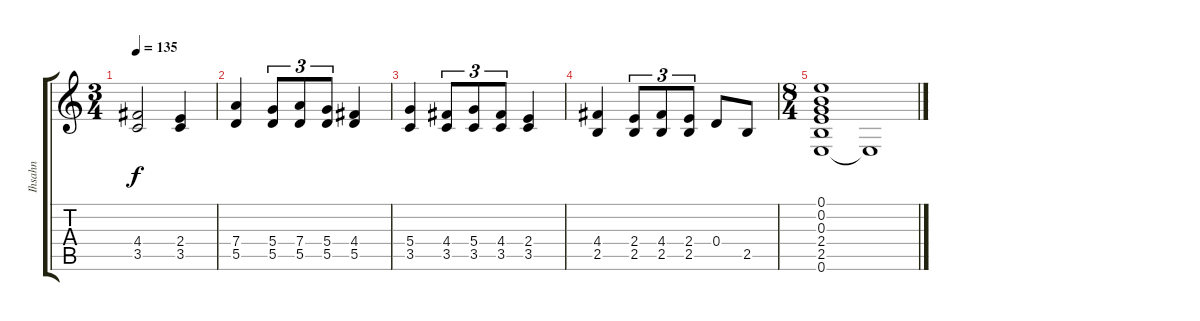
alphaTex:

\track ("Ihsahn" "Ihsahn") {instrument overdrivenguitar}
\staff {score tabs}
\tuning (E4 B3 G3 D3 A2 E2) {hide}
\ts (3 4)
\tempo 135
\clef g2
\ks c
(4.4 3.5).2{dy f} (2.4 3.5).4 |
(7.4 5.5).4 (5.4 5.5).8{tu (3 2)} (7.4 5.5).8{tu (3 2)} (5.4 5.5).8{tu (3 2)} (4.4 5.5).4 |
(5.4 3.5).4 (4.4 3.5).8{tu (3 2)} (5.4 3.5).8{tu (3 2)} (4.4 3.5).8{tu (3 2)} (2.4 3.5).4 |
(4.4 2.5).4 (2.4 2.5).8{tu (3 2)} (4.4 2.5).8{tu (3 2)} (2.4 2.5).8{tu (3 2)} 0.4.8 2.5.8 |
\ts (8 4)
(0.1 0.2 0.3 2.4 2.5 0.6).1 0.6{t}.1
